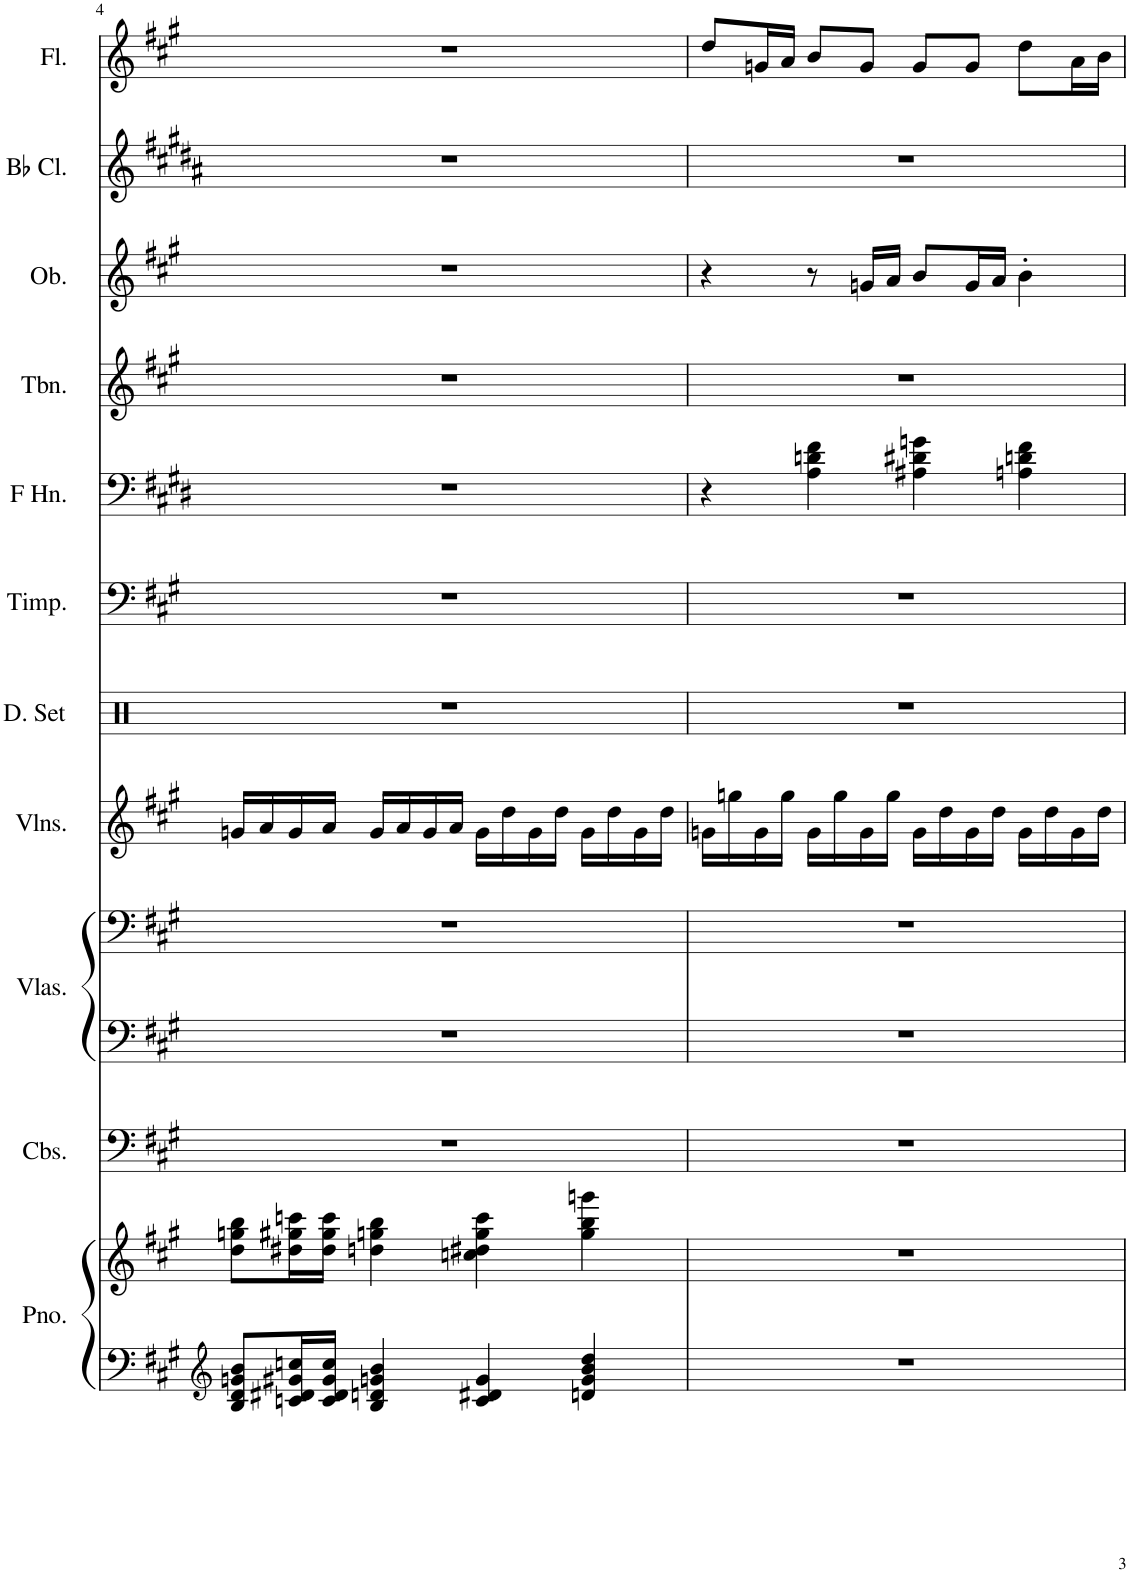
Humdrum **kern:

**kern	**kern	**kern	**kern	**kern	**kern	**kern	**kern	**kern	**kern	**kern	**kern	**kern
*part11	*part11	*part10	*part9	*part9	*part8	*part7	*part6	*part5	*part4	*part3	*part2	*part1
*staff13	*staff12	*staff11	*staff10	*staff9	*staff8	*staff7	*staff6	*staff5	*staff4	*staff3	*staff2	*staff1
*I"Pf.	*	*I"Contrabasses	*I"Violas	*	*I"Violins	*I"Drumset	*I"Timpani	*I"Horn in F	*I"Trombone	*I"Oboe	*I"Bb Clarinet	*I"Flute
*	*	*I'Cbs.	*I'Vlas.	*	*I'Vlns.	*I'D. Set	*I'Timp.	*	*I'Tbn.	*I'Ob.	*I'Bb Cl.	*I'Fl.
!!LO:PB:g=z
*clefG2	*clefG2	*clefF4	*clefF4	*clefF4	*clefG2	*clefX	*clefF4	*clefF4	*clefG2	*clefG2	*clefG2	*clefG2
*	*	*Trd7c12	*	*	*	*	*	*Trd4c7	*	*	*Trd1c2	*
*k[f#c#g#]	*k[f#c#g#]	*k[f#c#g#]	*k[f#c#g#]	*k[f#c#g#]	*k[f#c#g#]	*k[]	*k[f#c#g#]	*k[f#c#g#d#]	*k[f#c#g#]	*k[f#c#g#]	*k[f#c#g#d#a#]	*k[f#c#g#]
*M4/4	*M4/4	*M4/4	*M4/4	*M4/4	*M4/4	*M4/4	*M4/4	*M4/4	*M4/4	*M4/4	*M4/4	*M4/4
=4	=4	=4	=4	=4	=4	=4	=4	=4	=4	=4	=4	=4
8B/ 8d/ 8gn/ 8b/L	8dd\ 8ggn\ 8bb\L	1r	1r	1r	16gn/LL	1r	1r	1r	1r	1r	1r	1r
.	.	.	.	.	16a/	.	.	.	.	.	.	.
16cn/ 16d#X/ 16g#X/ 16ccn/L	16dd#X\ 16gg#X\ 16cccn\L	.	.	.	16g/	.	.	.	.	.	.	.
16c/ 16d#/ 16g#/ 16cc/JJ	16dd#\ 16gg#\ 16ccc\JJ	.	.	.	16a/JJ	.	.	.	.	.	.	.
4B/ 4dn/ 4gn/ 4b/	4ddn\ 4ggn\ 4bb\	.	.	.	16g/LL	.	.	.	.	.	.	.
.	.	.	.	.	16a/	.	.	.	.	.	.	.
.	.	.	.	.	16g/	.	.	.	.	.	.	.
.	.	.	.	.	16a/JJ	.	.	.	.	.	.	.
4c/ 4d#X/ 4g/	4ccn\ 4dd#X\ 4gg\ 4ccc\	.	.	.	16g\LL	.	.	.	.	.	.	.
.	.	.	.	.	16dd\	.	.	.	.	.	.	.
.	.	.	.	.	16g\	.	.	.	.	.	.	.
.	.	.	.	.	16dd\JJ	.	.	.	.	.	.	.
4dn/ 4g/ 4b/ 4dd/	4gg\ 4bb\ 4gggn\	.	.	.	16g\LL	.	.	.	.	.	.	.
.	.	.	.	.	16dd\	.	.	.	.	.	.	.
.	.	.	.	.	16g\	.	.	.	.	.	.	.
.	.	.	.	.	16dd\JJ	.	.	.	.	.	.	.
=5	=5	=5	=5	=5	=5	=5	=5	=5	=5	=5	=5	=5
1r	1r	1r	1r	1r	16gn\LL	1r	1r	4r	1r	4r	1r	8dd/L
.	.	.	.	.	16ggn\	.	.	.	.	.	.	.
.	.	.	.	.	16g\	.	.	.	.	.	.	16gn/L
.	.	.	.	.	16gg\JJ	.	.	.	.	.	.	16a/JJ
.	.	.	.	.	16g\LL	.	.	4A\ 4dn\ 4f#\	.	8r	.	8b/L
.	.	.	.	.	16gg\	.	.	.	.	.	.	.
.	.	.	.	.	16g\	.	.	.	.	16gn/LL	.	8g/J
.	.	.	.	.	16gg\JJ	.	.	.	.	16a/JJ	.	.
.	.	.	.	.	16g\LL	.	.	4A#X\ 4d#X\ 4gn\	.	8b/L	.	8g/L
.	.	.	.	.	16dd\	.	.	.	.	.	.	.
.	.	.	.	.	16g\	.	.	.	.	16g/L	.	8g/J
.	.	.	.	.	16dd\JJ	.	.	.	.	16a/JJ	.	.
.	.	.	.	.	16g\LL	.	.	4An\ 4dn\ 4f#\	.	4b'\	.	8dd\L
.	.	.	.	.	16dd\	.	.	.	.	.	.	.
.	.	.	.	.	16g\	.	.	.	.	.	.	16a\L
.	.	.	.	.	16dd\JJ	.	.	.	.	.	.	16b\JJ
=	=	=	=	=	=	=	=	=	=	=	=	=
*-	*-	*-	*-	*-	*-	*-	*-	*-	*-	*-	*-	*-
